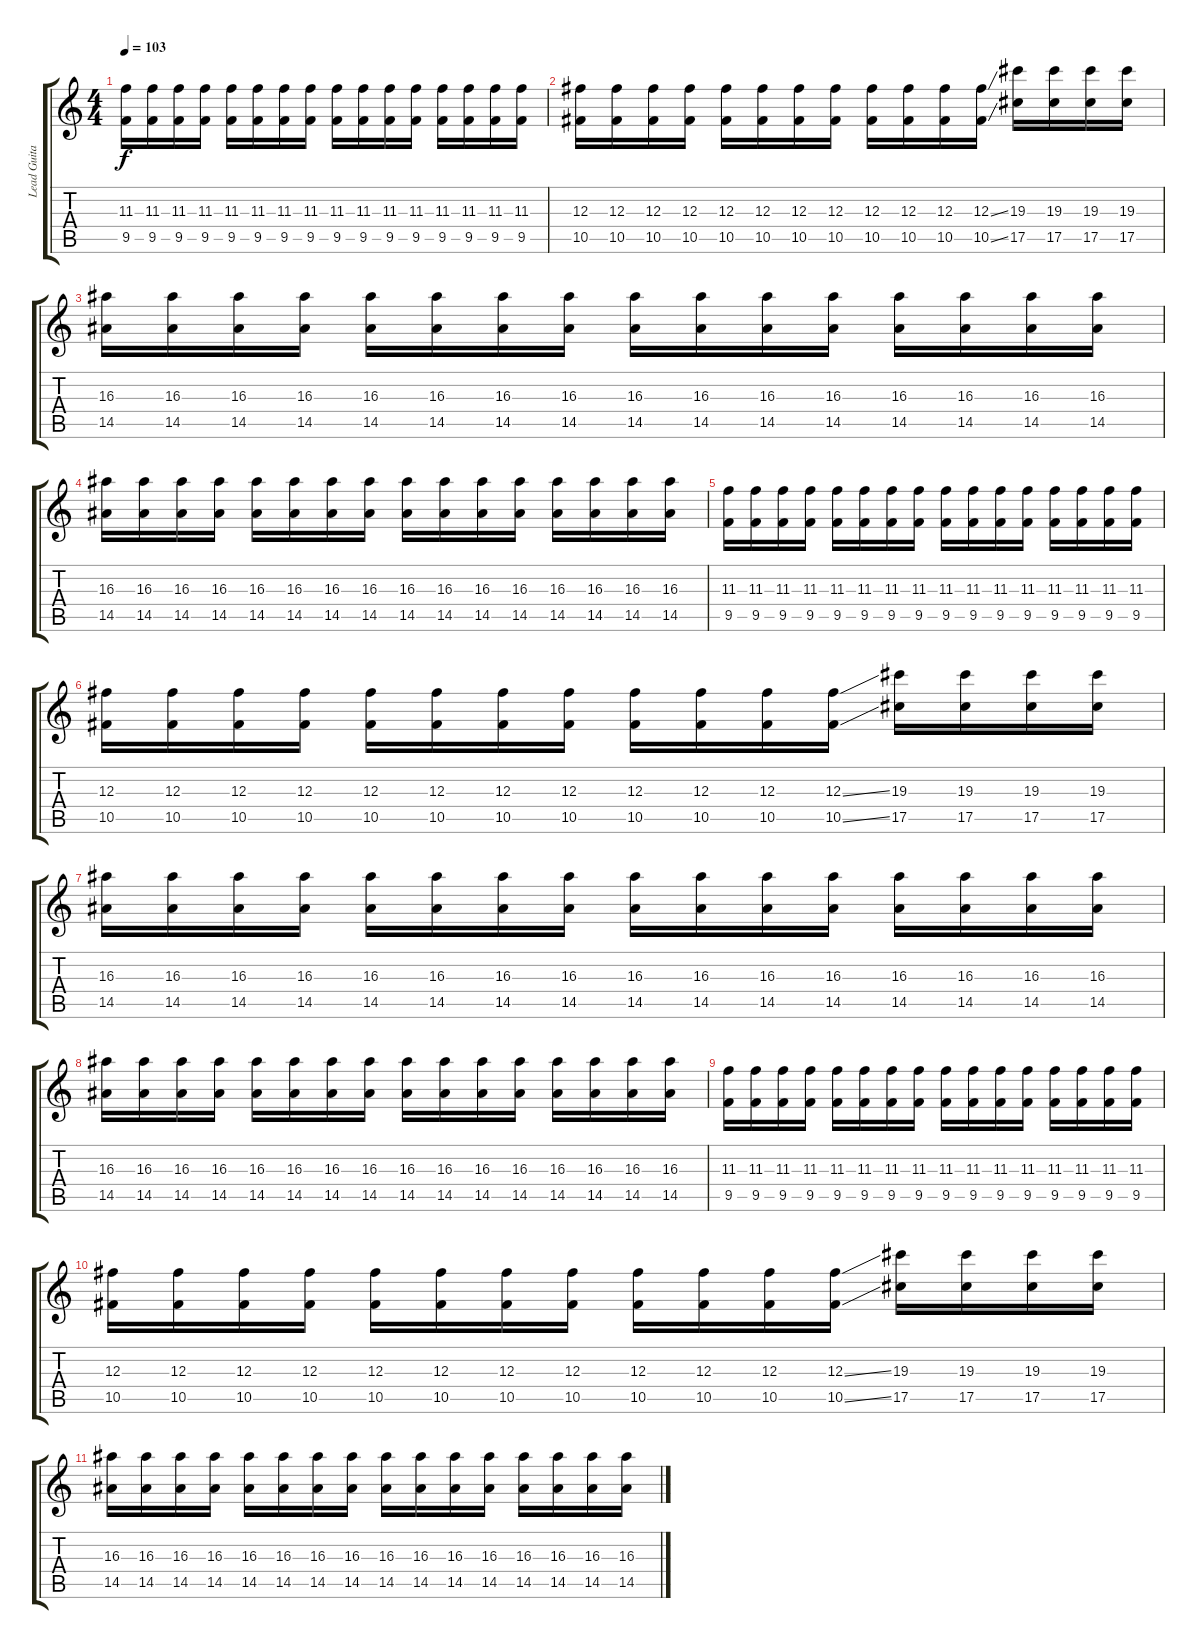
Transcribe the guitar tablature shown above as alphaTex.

\track ("Lead Guitar - Brad Delson" "Lead Guita") {instrument electricguitarjazz}
\staff {score tabs}
\tuning (Eb4 Bb3 Gb3 Db3 Ab2 Db2) {hide}
\ts (4 4)
\tempo 103
\clef g2
\ks c
(11.3 9.5).16{dy f} (11.3 9.5).16 (11.3 9.5).16 (11.3 9.5).16 (11.3 9.5).16 (11.3 9.5).16 (11.3 9.5).16 (11.3 9.5).16 (11.3 9.5).16 (11.3 9.5).16 (11.3 9.5).16 (11.3 9.5).16 (11.3 9.5).16 (11.3 9.5).16 (11.3 9.5).16 (11.3 9.5).16 |
(12.3 10.5).16 (12.3 10.5).16 (12.3 10.5).16 (12.3 10.5).16 (12.3 10.5).16 (12.3 10.5).16 (12.3 10.5).16 (12.3 10.5).16 (12.3 10.5).16 (12.3 10.5).16 (12.3 10.5).16 (12.3{ss} 10.5{ss}).16 (19.3 17.5).16 (19.3 17.5).16 (19.3 17.5).16 (19.3 17.5).16 |
(16.3 14.5).16 (16.3 14.5).16 (16.3 14.5).16 (16.3 14.5).16 (16.3 14.5).16 (16.3 14.5).16 (16.3 14.5).16 (16.3 14.5).16 (16.3 14.5).16 (16.3 14.5).16 (16.3 14.5).16 (16.3 14.5).16 (16.3 14.5).16 (16.3 14.5).16 (16.3 14.5).16 (16.3 14.5).16 |
(16.3 14.5).16 (16.3 14.5).16 (16.3 14.5).16 (16.3 14.5).16 (16.3 14.5).16 (16.3 14.5).16 (16.3 14.5).16 (16.3 14.5).16 (16.3 14.5).16 (16.3 14.5).16 (16.3 14.5).16 (16.3 14.5).16 (16.3 14.5).16 (16.3 14.5).16 (16.3 14.5).16 (16.3 14.5).16 |
(11.3 9.5).16 (11.3 9.5).16 (11.3 9.5).16 (11.3 9.5).16 (11.3 9.5).16 (11.3 9.5).16 (11.3 9.5).16 (11.3 9.5).16 (11.3 9.5).16 (11.3 9.5).16 (11.3 9.5).16 (11.3 9.5).16 (11.3 9.5).16 (11.3 9.5).16 (11.3 9.5).16 (11.3 9.5).16 |
(12.3 10.5).16 (12.3 10.5).16 (12.3 10.5).16 (12.3 10.5).16 (12.3 10.5).16 (12.3 10.5).16 (12.3 10.5).16 (12.3 10.5).16 (12.3 10.5).16 (12.3 10.5).16 (12.3 10.5).16 (12.3{ss} 10.5{ss}).16 (19.3 17.5).16 (19.3 17.5).16 (19.3 17.5).16 (19.3 17.5).16 |
(16.3 14.5).16 (16.3 14.5).16 (16.3 14.5).16 (16.3 14.5).16 (16.3 14.5).16 (16.3 14.5).16 (16.3 14.5).16 (16.3 14.5).16 (16.3 14.5).16 (16.3 14.5).16 (16.3 14.5).16 (16.3 14.5).16 (16.3 14.5).16 (16.3 14.5).16 (16.3 14.5).16 (16.3 14.5).16 |
(16.3 14.5).16 (16.3 14.5).16 (16.3 14.5).16 (16.3 14.5).16 (16.3 14.5).16 (16.3 14.5).16 (16.3 14.5).16 (16.3 14.5).16 (16.3 14.5).16 (16.3 14.5).16 (16.3 14.5).16 (16.3 14.5).16 (16.3 14.5).16 (16.3 14.5).16 (16.3 14.5).16 (16.3 14.5).16 |
(11.3 9.5).16 (11.3 9.5).16 (11.3 9.5).16 (11.3 9.5).16 (11.3 9.5).16 (11.3 9.5).16 (11.3 9.5).16 (11.3 9.5).16 (11.3 9.5).16 (11.3 9.5).16 (11.3 9.5).16 (11.3 9.5).16 (11.3 9.5).16 (11.3 9.5).16 (11.3 9.5).16 (11.3 9.5).16 |
(12.3 10.5).16 (12.3 10.5).16 (12.3 10.5).16 (12.3 10.5).16 (12.3 10.5).16 (12.3 10.5).16 (12.3 10.5).16 (12.3 10.5).16 (12.3 10.5).16 (12.3 10.5).16 (12.3 10.5).16 (12.3{ss} 10.5{ss}).16 (19.3 17.5).16 (19.3 17.5).16 (19.3 17.5).16 (19.3 17.5).16 |
(16.3 14.5).16{volume 12 instrument electricguitarjazz} (16.3 14.5).16 (16.3 14.5).16 (16.3 14.5).16 (16.3 14.5).16 (16.3 14.5).16 (16.3 14.5).16 (16.3 14.5).16 (16.3 14.5).16 (16.3 14.5).16 (16.3 14.5).16 (16.3 14.5).16 (16.3 14.5).16 (16.3 14.5).16 (16.3 14.5).16 (16.3 14.5).16
